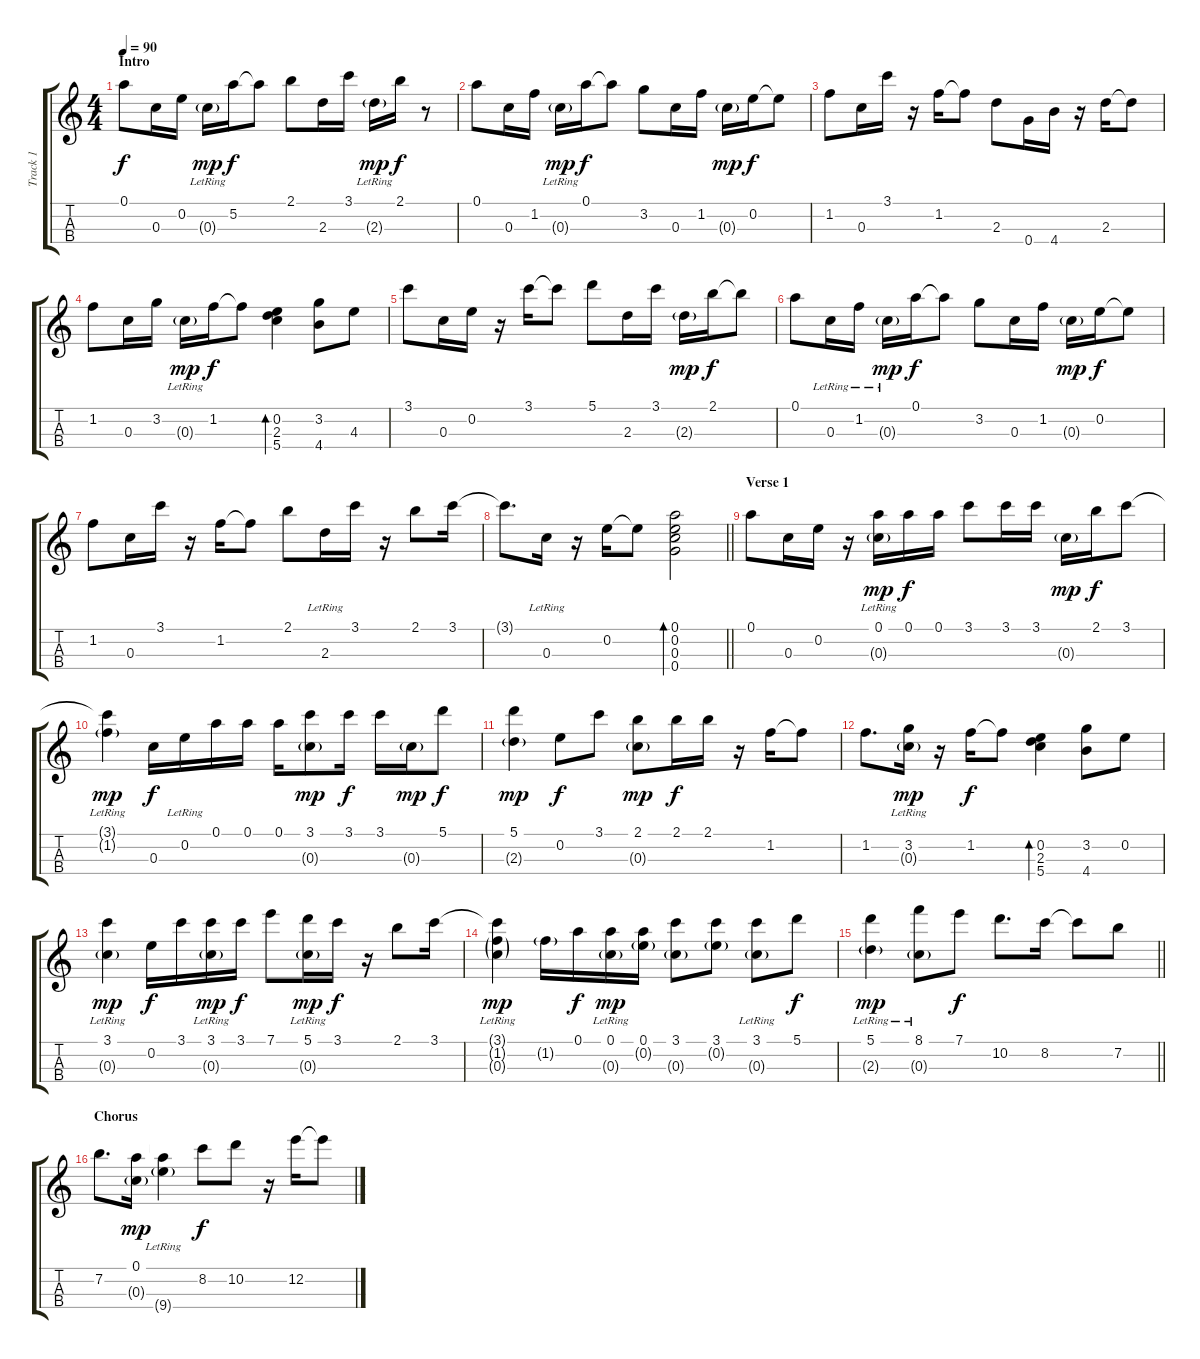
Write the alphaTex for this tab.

\track ("Track 1" "Track 1") {instrument acousticguitarsteel}
\staff {score tabs}
\tuning (A4 E4 C4 G3) {hide}
\ts (4 4)
\section ("" "Intro")
\tempo 90
\clef g2
\ks c
0.1.8{dy f instrument acousticguitarsteel} 0.3.16 0.2.16 0.3{g lr}.16{dy mp} 5.2.16{dy f} 5.2{t}.8 2.1.8 2.3.16 3.1.16 2.3{g lr}.16{dy mp} 2.1.16{dy f} r.8 |
0.1.8 0.3.16 1.2.16 0.3{g lr}.16{dy mp} 0.1.16{dy f} 0.1{t}.8 3.2.8 0.3.16 1.2.16 0.3{g}.16{dy mp} 0.2.16{dy f} 0.2{t}.8 |
1.2.8 0.3.16 3.1.16 r.16 1.2.16 1.2{t}.8 2.3.8 0.4.16 4.4.16 r.16 2.3.16 2.3{t}.8 |
1.2.8 0.3.16 3.2.16 0.3{g lr}.16{dy mp} 1.2.16{dy f} 1.2{t}.8 (0.2 2.3 5.4).4{bd 480} (3.2 4.4).8 4.3.8 |
3.1.8 0.3.16 0.2.16 r.16 3.1.16 3.1{t}.8 5.1.8 2.3.16 3.1.16 2.3{g}.16{dy mp} 2.1.16{dy f} 2.1{t}.8 |
0.1.8 0.3{lr}.16 1.2{lr}.16 0.3{g lr}.16{dy mp} 0.1.16{dy f} 0.1{t}.8 3.2.8 0.3.16 1.2.16 0.3{g}.16{dy mp} 0.2.16{dy f} 0.2{t}.8 |
1.2.8 0.3.16 3.1.16 r.16 1.2.16 1.2{t}.8 2.1.8 2.3{lr}.16 3.1.16 r.16 2.1.8 3.1.16 |
\barLineRight lightlight
3.1{t}.8{d} 0.3{lr}.16 r.16 0.2.16 0.2{t}.8 (0.1 0.2 0.3 0.4).2{bd 240} |
\section ("" "Verse 1")
0.1.8 0.3.16 0.2.16 r.16 (0.1 0.3{g lr}).16{dy mp} 0.1.16{dy f} 0.1.16 3.1.8 3.1.16 3.1.16 0.3{g}.16{dy mp} 2.1.16{dy f} 3.1.8 |
(3.1{t} 1.2{g lr}).4{dy mp} 0.3.16{dy f} 0.2{lr}.16 0.1.16 0.1.16 0.1.16 (3.1 0.3{g}).8{dy mp} 3.1.16{dy f} 3.1.16 0.3{g}.16{dy mp} 5.1.8{dy f} |
(5.1 2.3{g}).4{dy mp} 0.2.8{dy f} 3.1.8 (2.1 0.3{g}).8{dy mp} 2.1.16{dy f} 2.1.16 r.16 1.2.16 1.2{t}.8 |
1.2.8{d} (3.2 0.3{g lr}).16{dy mp} r.16 1.2.16{dy f} 1.2{t}.8 (0.2 2.3 5.4).4{bd 240} (3.2 4.4).8 0.2.8 |
(3.1 0.3{g lr}).4{dy mp} 0.2.16{dy f} 3.1.16 (3.1 0.3{g lr}).16{dy mp} 3.1.16{dy f} 7.1.8 (5.1 0.3{g lr}).16{dy mp} 3.1.16{dy f} r.16 2.1.8 3.1.16 |
(3.1{t} 1.2{g} 0.3{g lr}).4{dy mp} 1.2{g}.16 0.1.16{dy f} (0.1 0.3{g lr}).16{dy mp} (0.1 0.2{g}).16 (3.1 0.3{g}).8 (3.1 0.2{g}).8 (3.1 0.3{g lr}).8 5.1.8{dy f} |
\barLineRight lightlight
(5.1 2.3{g lr}).4{dy mp} (8.1 0.3{g lr}).8 7.1.8{dy f} 10.2.8{d} 8.2.16 8.2{t}.8 7.2.8 |
\section ("" "Chorus")
7.2.8{d} (0.1 0.3{g}).16{dy mp} (0.1{t} 9.4{g lr}).4 8.2.8{dy f} 10.2.8 r.16 12.2.16 12.2{t}.8
